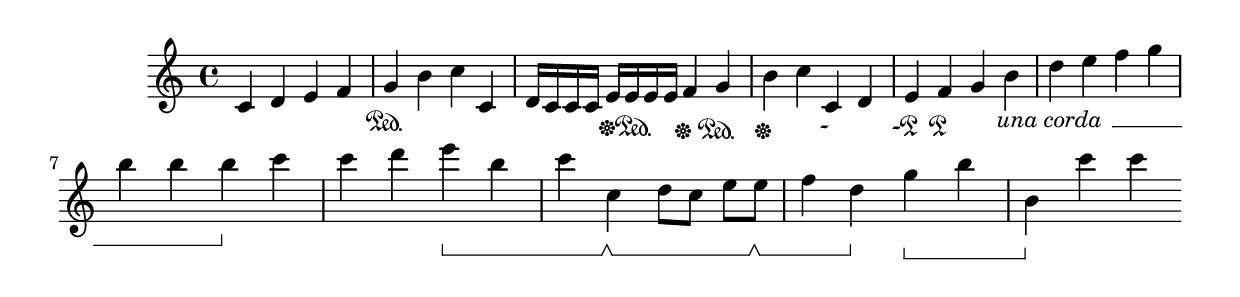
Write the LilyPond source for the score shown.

\version "1.5.38"
\header{
texidoc = "Piano pedal symbols merge stop and start.  The strings are configurable. 
Text style, bracket style, and a mixture of both are supported.
Brackets work  across line breaks.

"

}




\score{
\context Staff \notes\relative c'{

c4 d e f g 
\sustainDown b c c, |
  [d16  c  c c] [e e \sustainUp \sustainDown e e ] f4 \sustainUp
    g\sustainDown |
  b \sustainUp c 
  \property Staff.pedalSustainStrings = #'("-" "-P" "P")
  \property Staff.SustainPedal \override #'padding = #-2
  c, \sustainDown d e \sustainUp \sustainDown f
  \sustainUp g b 

  \property Staff.UnaCordaPedal \override #'pedal-type = #'mixed
  d \unaCorda e f g
  \break
   | b b b  \treCorde c |


\property Staff.SustainPedal \override #'pedal-type = #'bracket

c4 d e \sustainDown b c c, \sustainUp \sustainDown [d8 c] [e8 e \sustainUp \sustainDown] f4 d
\sustainUp g \sustainDown b b, \sustainUp c'
c4 



}
\paper{
}
\midi{
\tempo 4 = 60
}
}
